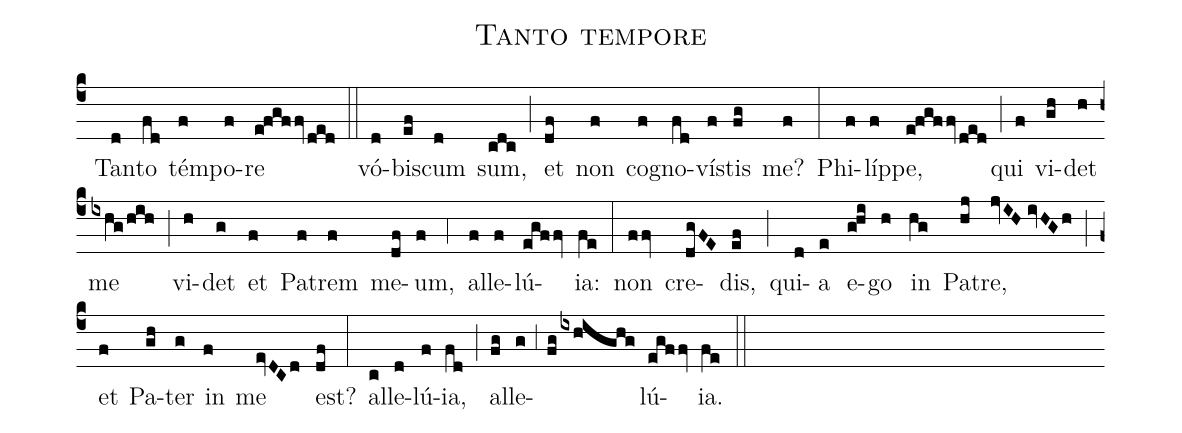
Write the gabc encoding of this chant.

name:Tanto tempore;
mode:IV;
office-part:Communiones;
%%
(c4) () Tan(d)to(fd) tém(f)po(f)re(e!fgffv/ded) (::) vó(d)bi(ef)scum(d) sum,(cdc) (;) et(df) non(f) co(f)gno(fd)ví(f)stis(fg) me?(f) (:) Phi(f)líp(f)pe,(e!fgffv/ded) (;) qui(f) vi(gh)det(h) me(ixhg/hih) (;) vi(h)det(g) et(f) Pa(f)trem(f) me(df)um,(f) (,4) al(f)le(f)lú(egffv)ia:(fe) (:) non(ffv) cre(dgFE)dis,(ef) (;) qui(d)a(e) e(g!hi)go(h) in(hg) Pa(hj)tre,(jvIH//ivHGh) (;) et(f) Pa(gh)ter(g) in(f) me(evDCd) est?(df) (:) al(c)le(d)lú(f)ia,(fd) (;) al(fg)le(g,3fg/ixhighg)lú(egffv)ia.(fe) (::)
